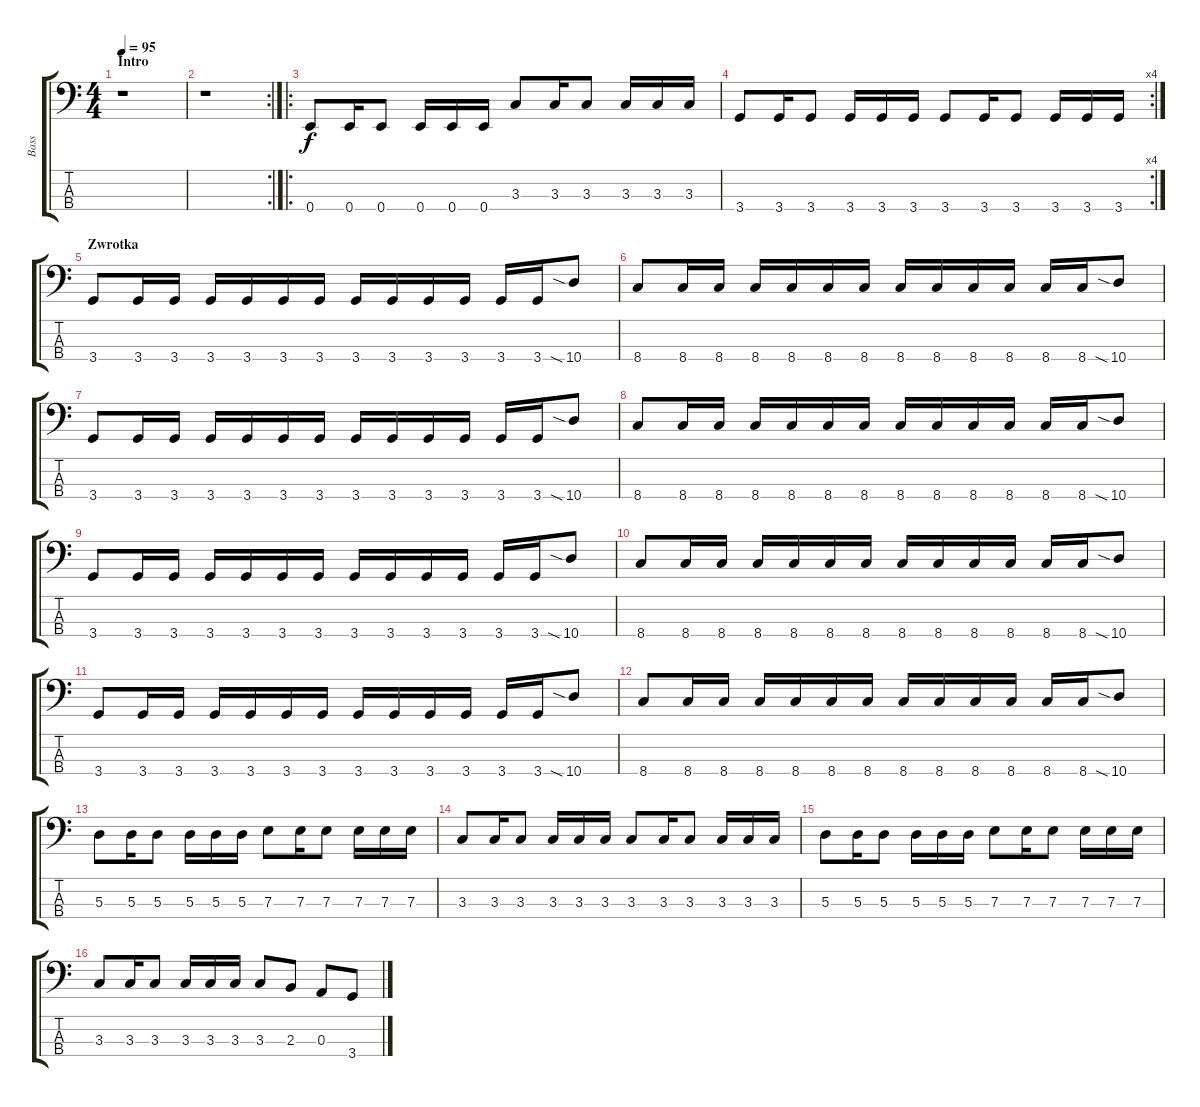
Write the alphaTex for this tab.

\track ("Bass" "Bass") {instrument electricbassfinger}
\staff {score tabs}
\tuning (G2 D2 A1 E1) {hide}
\ts (4 4)
\section ("" "Intro")
\tempo 95
\clef f4
\ks c
r.1{dy f instrument electricbassfinger} |
\rc 2
r.1 |
\ro
0.4.8 0.4.16 0.4.8 0.4.16 0.4.16 0.4.16 3.3.8 3.3.16 3.3.8 3.3.16 3.3.16 3.3.16 |
\rc 4
3.4.8 3.4.16 3.4.8 3.4.16 3.4.16 3.4.16 3.4.8 3.4.16 3.4.8 3.4.16 3.4.16 3.4.16 |
\section ("" "Zwrotka")
3.4.8 3.4.16 3.4.16 3.4.16 3.4.16 3.4.16 3.4.16 3.4.16 3.4.16 3.4.16 3.4.16 3.4.16 3.4.16 10.4{sia}.8 |
8.4.8 8.4.16 8.4.16 8.4.16 8.4.16 8.4.16 8.4.16 8.4.16 8.4.16 8.4.16 8.4.16 8.4.16 8.4.16 10.4{sia}.8 |
3.4.8 3.4.16 3.4.16 3.4.16 3.4.16 3.4.16 3.4.16 3.4.16 3.4.16 3.4.16 3.4.16 3.4.16 3.4.16 10.4{sia}.8 |
8.4.8 8.4.16 8.4.16 8.4.16 8.4.16 8.4.16 8.4.16 8.4.16 8.4.16 8.4.16 8.4.16 8.4.16 8.4.16 10.4{sia}.8 |
3.4.8 3.4.16 3.4.16 3.4.16 3.4.16 3.4.16 3.4.16 3.4.16 3.4.16 3.4.16 3.4.16 3.4.16 3.4.16 10.4{sia}.8 |
8.4.8 8.4.16 8.4.16 8.4.16 8.4.16 8.4.16 8.4.16 8.4.16 8.4.16 8.4.16 8.4.16 8.4.16 8.4.16 10.4{sia}.8 |
3.4.8 3.4.16 3.4.16 3.4.16 3.4.16 3.4.16 3.4.16 3.4.16 3.4.16 3.4.16 3.4.16 3.4.16 3.4.16 10.4{sia}.8 |
8.4.8 8.4.16 8.4.16 8.4.16 8.4.16 8.4.16 8.4.16 8.4.16 8.4.16 8.4.16 8.4.16 8.4.16 8.4.16 10.4{sia}.8 |
5.3.8 5.3.16 5.3.8 5.3.16 5.3.16 5.3.16 7.3.8 7.3.16 7.3.8 7.3.16 7.3.16 7.3.16 |
3.3.8 3.3.16 3.3.8 3.3.16 3.3.16 3.3.16 3.3.8 3.3.16 3.3.8 3.3.16 3.3.16 3.3.16 |
5.3.8 5.3.16 5.3.8 5.3.16 5.3.16 5.3.16 7.3.8 7.3.16 7.3.8 7.3.16 7.3.16 7.3.16 |
3.3.8 3.3.16 3.3.8 3.3.16 3.3.16 3.3.16 3.3.8 2.3.8 0.3.8 3.4.8
